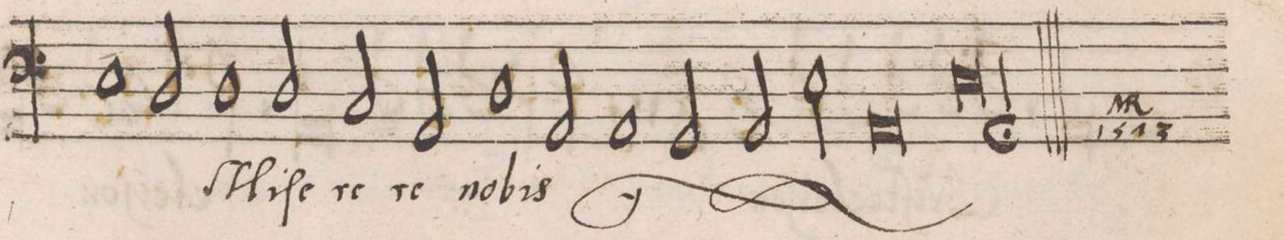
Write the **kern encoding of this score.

**kern	**text
*I"BASSVS	*
*clefF4	*
*k[]	*
*met(C|)	*
*M2/1	*
1E\	.
=13-	=13-
2D/	-bis
*	*Xij
1D\	Mi-
2D/	-ſe-
=14-	=14-
2C/	-re-
2AA/	-re
1D\	no-
=15-	=15-
2AA/	-bis
*	*ij
1AA/	mi-
2GG/	-ſe-
=16-	=16-
2AA/	-re-
2E\	-re
0AA/	no-
=17-	=17-
1El;	-bis
*	*Xij
==	==
*-	*-
